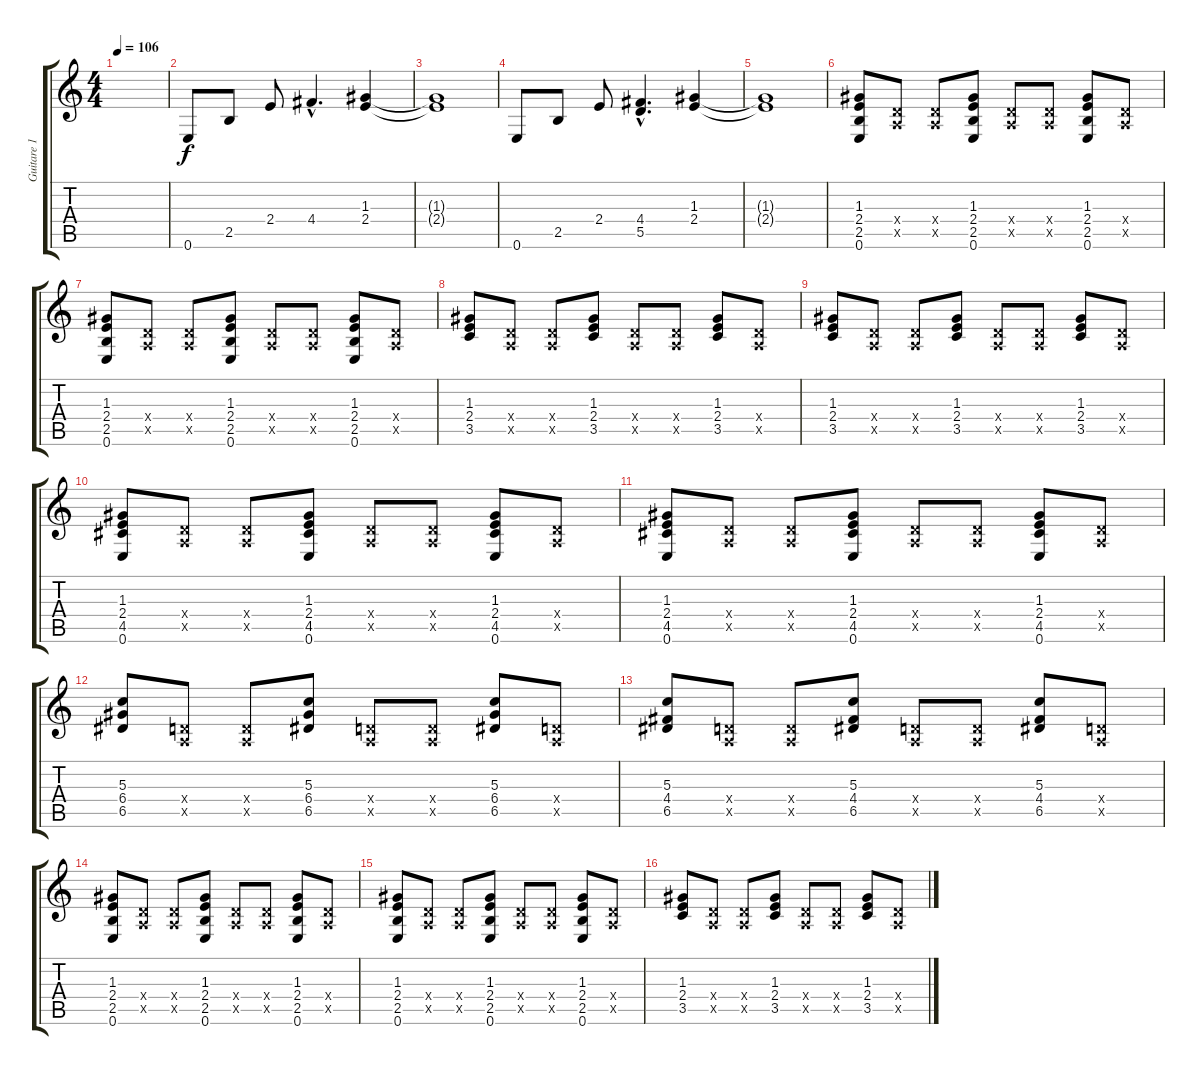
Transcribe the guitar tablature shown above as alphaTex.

\track ("Guitare 1" "Guitare 1") {instrument electricguitarclean}
\staff {score tabs}
\tuning (E4 B3 G3 D3 A2 E2) {hide}
\ts (4 4)
\tempo 106
\clef g2
\ks c
|
0.6.8 2.5.8 2.4.8 4.4{hac}.4{d} (1.3 2.4).4 |
(1.3{t} 2.4{t}).1 |
0.6.8 2.5.8 2.4.8 (4.4{hac} 5.5{hac}).4{d} (1.3 2.4).4 |
(1.3{t} 2.4{t}).1 |
(1.3 2.4 2.5 0.6).8 (0.4{x} 0.5{x}).8 (0.4{x} 0.5{x}).8 (1.3 2.4 2.5 0.6).8 (0.4{x} 0.5{x}).8 (0.4{x} 0.5{x}).8 (1.3 2.4 2.5 0.6).8 (0.4{x} 0.5{x}).8 |
(1.3 2.4 2.5 0.6).8 (0.4{x} 0.5{x}).8 (0.4{x} 0.5{x}).8 (1.3 2.4 2.5 0.6).8 (0.4{x} 0.5{x}).8 (0.4{x} 0.5{x}).8 (1.3 2.4 2.5 0.6).8 (0.4{x} 0.5{x}).8 |
(1.3 2.4 3.5).8 (0.4{x} 0.5{x}).8 (0.4{x} 0.5{x}).8 (1.3 2.4 3.5).8 (0.4{x} 0.5{x}).8 (0.4{x} 0.5{x}).8 (1.3 2.4 3.5).8 (0.4{x} 0.5{x}).8 |
(1.3 2.4 3.5).8 (0.4{x} 0.5{x}).8 (0.4{x} 0.5{x}).8 (1.3 2.4 3.5).8 (0.4{x} 0.5{x}).8 (0.4{x} 0.5{x}).8 (1.3 2.4 3.5).8 (0.4{x} 0.5{x}).8 |
(1.3 2.4 4.5 0.6).8 (0.4{x} 0.5{x}).8 (0.4{x} 0.5{x}).8 (1.3 2.4 4.5 0.6).8 (0.4{x} 0.5{x}).8 (0.4{x} 0.5{x}).8 (1.3 2.4 4.5 0.6).8 (0.4{x} 0.5{x}).8 |
(1.3 2.4 4.5 0.6).8 (0.4{x} 0.5{x}).8 (0.4{x} 0.5{x}).8 (1.3 2.4 4.5 0.6).8 (0.4{x} 0.5{x}).8 (0.4{x} 0.5{x}).8 (1.3 2.4 4.5 0.6).8 (0.4{x} 0.5{x}).8 |
(5.3 6.4 6.5).8 (0.4{x} 0.5{x}).8 (0.4{x} 0.5{x}).8 (5.3 6.4 6.5).8 (0.4{x} 0.5{x}).8 (0.4{x} 0.5{x}).8 (5.3 6.4 6.5).8 (0.4{x} 0.5{x}).8 |
(5.3 4.4 6.5).8 (0.4{x} 0.5{x}).8 (0.4{x} 0.5{x}).8 (5.3 4.4 6.5).8 (0.4{x} 0.5{x}).8 (0.4{x} 0.5{x}).8 (5.3 4.4 6.5).8 (0.4{x} 0.5{x}).8 |
(1.3 2.4 2.5 0.6).8 (0.4{x} 0.5{x}).8 (0.4{x} 0.5{x}).8 (1.3 2.4 2.5 0.6).8 (0.4{x} 0.5{x}).8 (0.4{x} 0.5{x}).8 (1.3 2.4 2.5 0.6).8 (0.4{x} 0.5{x}).8 |
(1.3 2.4 2.5 0.6).8 (0.4{x} 0.5{x}).8 (0.4{x} 0.5{x}).8 (1.3 2.4 2.5 0.6).8 (0.4{x} 0.5{x}).8 (0.4{x} 0.5{x}).8 (1.3 2.4 2.5 0.6).8 (0.4{x} 0.5{x}).8 |
(1.3 2.4 3.5).8 (0.4{x} 0.5{x}).8 (0.4{x} 0.5{x}).8 (1.3 2.4 3.5).8 (0.4{x} 0.5{x}).8 (0.4{x} 0.5{x}).8 (1.3 2.4 3.5).8 (0.4{x} 0.5{x}).8
